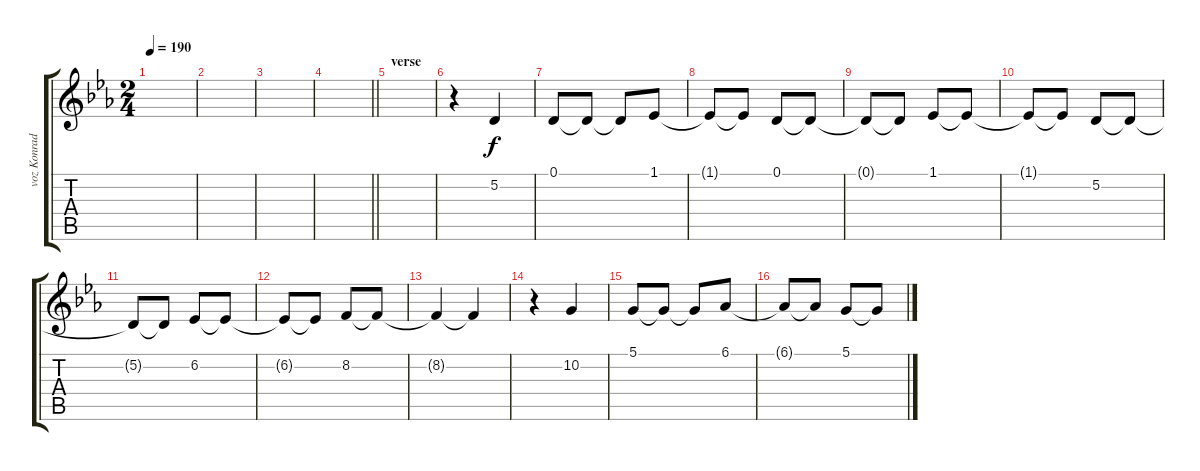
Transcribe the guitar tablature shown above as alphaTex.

\track ("voz Konrad" "voz Konrad") {instrument oboe}
\staff {score tabs}
\tuning (D4 A3 F3 C3 G2 C2) {hide}
\ts (2 4)
\tempo 190
\clef g2
\ks eb
|
|
|
\barLineRight lightlight
|
\section ("" "verse")
|
r.4 5.2.4 |
0.1.8 0.1{t}.8 0.1{t}.8 1.1.8 |
1.1{t}.8 1.1{t}.8 0.1.8 0.1{t}.8 |
0.1{t}.8 0.1{t}.8 1.1.8 1.1{t}.8 |
1.1{t}.8 1.1{t}.8 5.2.8 5.2{t}.8 |
5.2{t}.8 5.2{t}.8 6.2.8 6.2{t}.8 |
6.2{t}.8 6.2{t}.8 8.2.8 8.2{t}.8 |
8.2{t}.4 8.2{t}.4 |
r.4 10.2.4 |
5.1.8 5.1{t}.8 5.1{t}.8 6.1.8 |
6.1{t}.8 6.1{t}.8 5.1.8 5.1{t}.8
